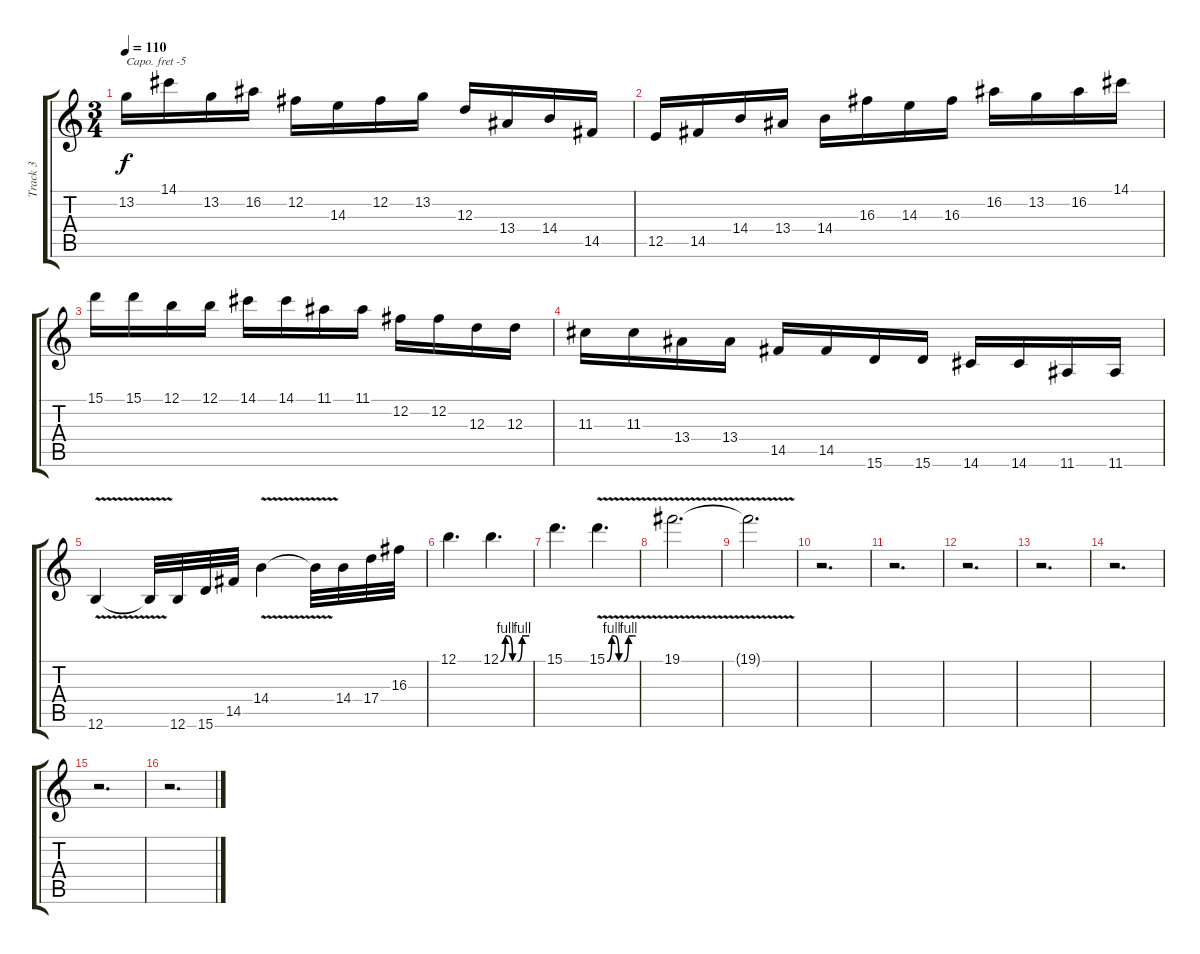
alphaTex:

\track ("Track 3" "Track 3") {instrument distortionguitar}
\staff {score tabs}
\capo -5
\tuning (E4 B3 G3 D3 A2 E2) {hide}
\ts (3 4)
\tempo 110
\clef g2
\ks c
13.2.16{dy f} 14.1.16 13.2.16 16.2.16 12.2.16 14.3.16 12.2.16 13.2.16 12.3.16 13.4.16 14.4.16 14.5.16 |
12.5.16 14.5.16 14.4.16 13.4.16 14.4.16 16.3.16 14.3.16 16.3.16 16.2.16 13.2.16 16.2.16 14.1.16 |
15.1.16 15.1.16 12.1.16 12.1.16 14.1.16 14.1.16 11.1.16 11.1.16 12.2.16 12.2.16 12.3.16 12.3.16 |
11.3.16 11.3.16 13.4.16 13.4.16 14.5.16 14.5.16 15.6.16 15.6.16 14.6.16 14.6.16 11.6.16 11.6.16 |
12.6{v}.4 12.6{t}.32 12.6.32 15.6.32 14.5.32 14.4{v}.4 14.4{t}.32 14.4.32 17.4.32 16.3.32 |
12.1.4{d} 12.1{be (custom 0 0 10 4 15 4 25 0 30 0 35 0 45 4 60 4)}.4{d} |
15.1.4{d} 15.1{be (custom 0 0 10 4 15 4 25 0 30 0 35 0 45 4 55 4 60 4) v}.4{d} |
19.1{v}.2{d} |
19.1{t}.2{d} |
r.2{d} |
r.2{d} |
r.2{d} |
r.2{d} |
r.2{d} |
r.2{d} |
r.2{d}
